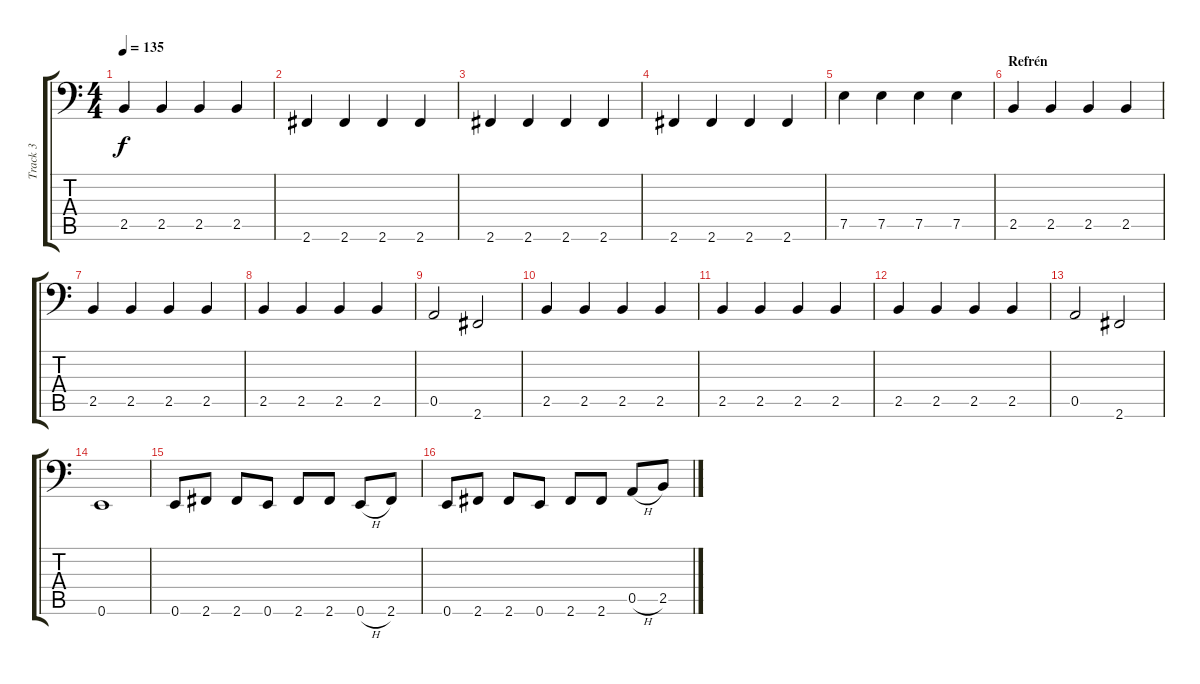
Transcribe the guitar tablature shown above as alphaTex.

\track ("Track 3" "Track 3") {instrument electricbasspick}
\staff {score tabs}
\tuning (E3 B2 G2 D2 A1 E1) {hide}
\ts (4 4)
\tempo 135
\clef f4
\ks c
2.5.4{dy f} 2.5.4 2.5.4 2.5.4 |
2.6.4 2.6.4 2.6.4 2.6.4 |
2.6.4 2.6.4 2.6.4 2.6.4 |
2.6.4 2.6.4 2.6.4 2.6.4 |
7.5.4 7.5.4 7.5.4 7.5.4 |
\section ("" "Refrén")
2.5.4 2.5.4 2.5.4 2.5.4 |
2.5.4 2.5.4 2.5.4 2.5.4 |
2.5.4 2.5.4 2.5.4 2.5.4 |
0.5.2 2.6.2 |
2.5.4 2.5.4 2.5.4 2.5.4 |
2.5.4 2.5.4 2.5.4 2.5.4 |
2.5.4 2.5.4 2.5.4 2.5.4 |
0.5.2 2.6.2 |
0.6.1 |
0.6.8 2.6.8 2.6.8 0.6.8 2.6.8 2.6.8 0.6{h}.8 2.6.8 |
0.6.8 2.6.8 2.6.8 0.6.8 2.6.8 2.6.8 0.5{h}.8 2.5.8
